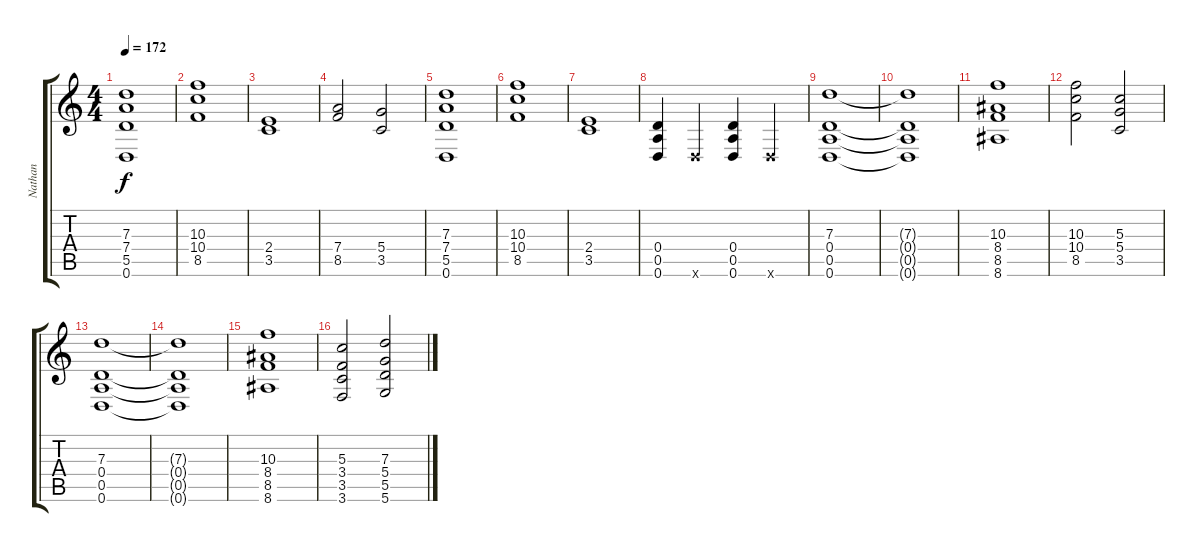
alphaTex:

\track ("Nathan" "Nathan") {instrument distortionguitar}
\staff {score tabs}
\tuning (E4 B3 G3 D3 A2 D2) {hide}
\ts (4 4)
\tempo 172
\clef g2
\ks c
(7.3 7.4 5.5 0.6).1{dy f} |
(10.3 10.4 8.5).1 |
(2.4 3.5).1 |
(7.4 8.5).2 (5.4 3.5).2 |
(7.3 7.4 5.5 0.6).1 |
(10.3 10.4 8.5).1 |
(2.4 3.5).1 |
(0.4 0.5 0.6).4 0.6{x}.4 (0.4 0.5 0.6).4 0.6{x}.4 |
(7.3 0.4 0.5 0.6).1 |
(7.3{t} 0.4{t} 0.5{t} 0.6{t}).1 |
(10.3 8.4 8.5 8.6).1 |
(10.3 10.4 8.5).2 (5.3 5.4 3.5).2 |
(7.3 0.4 0.5 0.6).1 |
(7.3{t} 0.4{t} 0.5{t} 0.6{t}).1 |
(10.3 8.4 8.5 8.6).1 |
(5.3 3.4 3.5 3.6).2 (7.3 5.4 5.5 5.6).2
